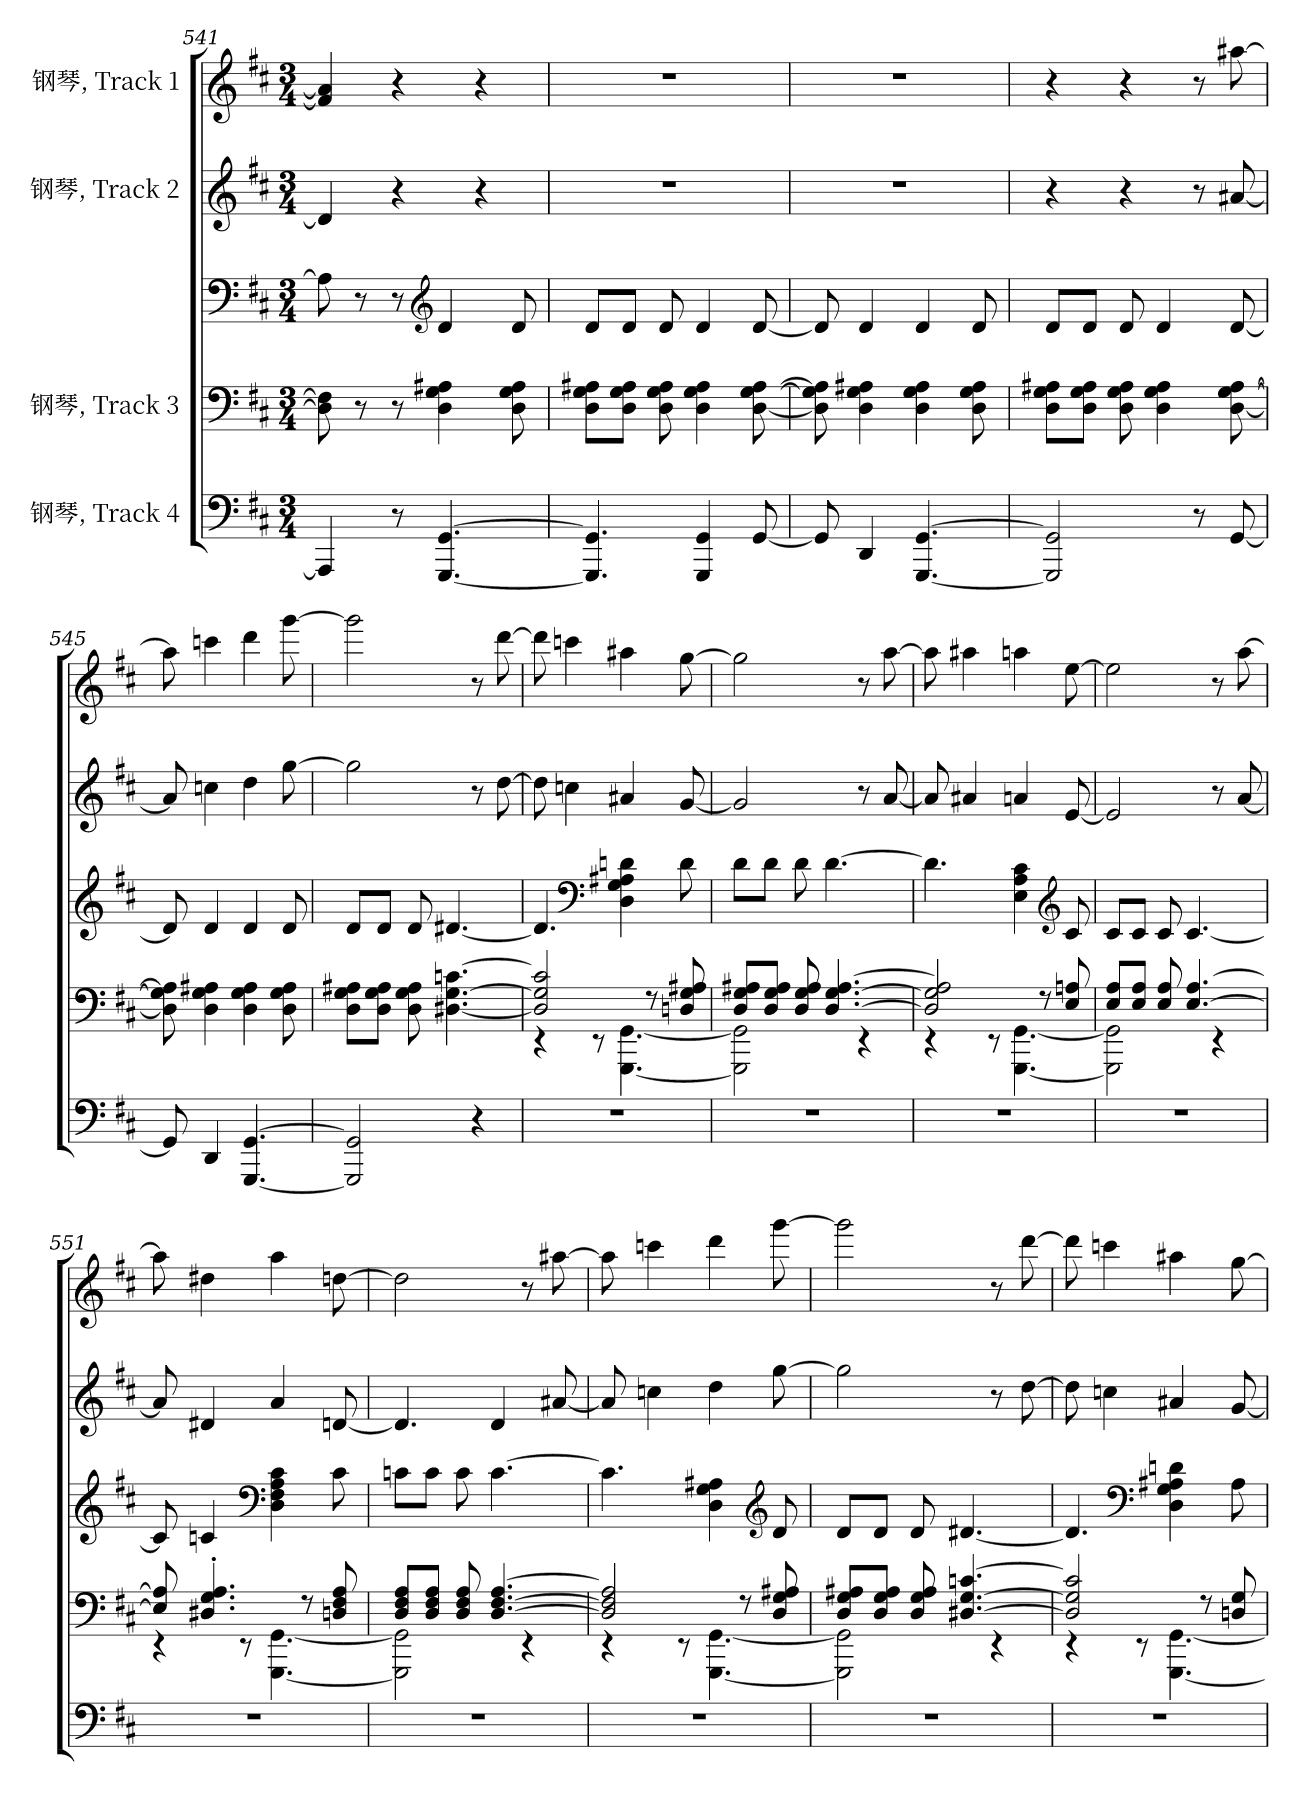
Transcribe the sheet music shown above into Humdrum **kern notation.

**kern	**kern	**kern	**kern	**kern
*part4	*part3	*part3	*part2	*part1
*staff5	*staff4	*staff3	*staff2	*staff1
*I"钢琴, Track 4	*I"钢琴, Track 3	*	*I"钢琴, Track 2	*I"钢琴, Track 1
*clefF4	*clefF4	*clefF4	*clefG2	*clefG2
*k[f#c#]	*k[f#c#]	*k[f#c#]	*k[f#c#]	*k[f#c#]
*M3/4	*M3/4	*M3/4	*M3/4	*M3/4
=541	=541	=541	=541	=541
4AAA#/]	8D\] 8F\]	8A#\]	4d/]	4f/] 4a#/]
.	8r	8r	.	.
8r	8r	8r	4r	4r
*	*	*clefG2	*	*
[4.GGG/ [4.GG/	4D\ 4G\ 4A#X\	4d/	.	.
.	.	.	4r	4r
.	8D\ 8G\ 8A#\	8d/	.	.
=542	=542	=542	=542	=542
4.GGG/] 4.GG/]	8D\ 8G\ 8A#X\L	8d/L	2.r	2.r
.	8D\ 8G\ 8A#\J	8d/J	.	.
.	8D\ 8G\ 8A#\	8d/	.	.
4GGG/ 4GG/	4D\ 4G\ 4A#\	4d/	.	.
[8GG/	[8D\ [8G\ [8A#\	[8d/	.	.
!!LO:PB:g=z
=543	=543	=543	=543	=543
8GG/]	8D\] 8G\] 8A#\]	8d/]	2.r	2.r
4DD/	4D\ 4G\ 4A#X\	4d/	.	.
[4.GGG/ [4.GG/	4D\ 4G\ 4A#\	4d/	.	.
.	8D\ 8G\ 8A#\	8d/	.	.
=544	=544	=544	=544	=544
2GGG/] 2GG/]	8D\ 8G\ 8A#X\L	8d/L	4r	4r
.	8D\ 8G\ 8A#\J	8d/J	.	.
.	8D\ 8G\ 8A#\	8d/	4r	4r
.	4D\ 4G\ 4A#\	4d/	.	.
8r	.	.	8r	8r
[8GG/	[8D\ [8G\ [8A#\	[8d/	[8a#X/	[8aa#X\
=545	=545	=545	=545	=545
8GG/]	8D\] 8G\] 8A#\]	8d/]	8a#/]	8aa#\]
4DD/	4D\ 4G\ 4A#X\	4d/	4ccn\	4cccn\
[4.GGG/ [4.GG/	4D\ 4G\ 4A#\	4d/	4dd\	4ddd\
.	8D\ 8G\ 8A#\	8d/	[8gg\	[8ggg\
=546	=546	=546	=546	=546
2GGG/] 2GG/]	8D\ 8G\ 8A#X\L	8d/L	2gg\]	2ggg\]
.	8D\ 8G\ 8A#\J	8d/J	.	.
.	8D\ 8G\ 8A#\	8d/	.	.
.	[4.D#X\ [4.G\ [4.cn\	[4.d#X/	.	.
4r	.	.	8r	8r
.	.	.	[8dd\	[8ddd\
!!LO:LB:g=z
=547	=547	=547	=547	=547
*	*^	*	*	*
2.r	2D#/] 2G/] 2c/]	4r	4.d#/]	8dd\]	8ddd\]
.	.	.	.	4ccn\	4cccn\
.	.	8r	.	.	.
*	*	*	*clefF4	*	*
.	.	[4.GGG\ [4.GG\	4D\ 4G\ 4A#X\ 4dn\	4a#X/	4aa#X\
.	8r	.	.	.	.
.	8Dn/ 8G/ 8A#X/	.	8d\	[8g/	[8gg\
=548	=548	=548	=548	=548	=548
2.r	8D/ 8G/ 8A#X/L	2GGG\] 2GG\]	8d\L	2g/]	2gg\]
.	8D/ 8G/ 8A#/J	.	8d\J	.	.
.	8D/ 8G/ 8A#/	.	8d\	.	.
.	[4.D/ [4.G/ [4.A#/	.	[4.d\	.	.
.	.	4r	.	8r	8r
.	.	.	.	[8a/	[8aa\
=549	=549	=549	=549	=549	=549
2.r	2D/] 2G/] 2A#/]	4r	4.d\]	8a/]	8aa\]
.	.	.	.	4a#X/	4aa#X\
.	.	8r	.	.	.
.	.	[4.GGG\ [4.GG\	4E\ 4A\ 4c#\	4an/	4aan\
.	8r	.	.	.	.
*	*	*	*clefG2	*	*
.	8E/ 8An/	.	8c#/	[8e/	[8ee\
=550	=550	=550	=550	=550	=550
2.r	8E/ 8A/L	2GGG\] 2GG\]	8c#/L	2e/]	2ee\]
.	8E/ 8A/J	.	8c#/J	.	.
.	8E/ 8A/	.	8c#/	.	.
.	[4.E/ [4.A/	.	[4.c#/	.	.
.	.	4r	.	8r	8r
.	.	.	.	[8a/	[8aa\
!!LO:PB:g=z
=551	=551	=551	=551	=551	=551
2.r	8E/] 8A/]	4r	8c#/]	8a/]	8aa\]
.	4.D#X/' 4.G/' 4.A/'	.	4cn/	4d#X/	4dd#X\
.	.	8r	.	.	.
*	*	*	*clefF4	*	*
.	.	[4.GGG\ [4.GG\	4D\ 4F#\ 4A\ 4c\	4a/	4aa\
.	8r	.	.	.	.
.	8Dn/ 8F#/ 8A/	.	8c\	[8dn/	[8ddn\
=552	=552	=552	=552	=552	=552
2.r	8D/ 8F#/ 8A/L	2GGG\] 2GG\]	8cn\L	4.d/]	2dd\]
.	8D/ 8F#/ 8A/J	.	8c\J	.	.
.	8D/ 8F#/ 8A/	.	8c\	.	.
.	[4.D/ [4.F#/ [4.A/	.	[4.c\	4d/	.
.	.	4r	.	.	8r
.	.	.	.	[8a#X/	[8aa#X\
=553	=553	=553	=553	=553	=553
2.r	2D/] 2F#/] 2A/]	4r	4.c\]	8a#/]	8aa#\]
.	.	.	.	4ccn\	4cccn\
.	.	8r	.	.	.
.	.	[4.GGG\ [4.GG\	4D\ 4G\ 4A#X\	4dd\	4ddd\
.	8r	.	.	.	.
*	*	*	*clefG2	*	*
.	8D/ 8G/ 8A#X/	.	8d/	[8gg\	[8ggg\
=554	=554	=554	=554	=554	=554
2.r	8D/ 8G/ 8A#X/L	2GGG\] 2GG\]	8d/L	2gg\]	2ggg\]
.	8D/ 8G/ 8A#/J	.	8d/J	.	.
.	8D/ 8G/ 8A#/	.	8d/	.	.
.	[4.D#X/ [4.G/ [4.cn/	.	[4.d#X/	.	.
.	.	4r	.	8r	8r
.	.	.	.	[8dd\	[8ddd\
!!LO:LB:g=z
=555	=555	=555	=555	=555	=555
2.r	2D#/] 2G/] 2c/]	4r	4.d#/]	8dd\]	8ddd\]
.	.	.	.	4ccn\	4cccn\
.	.	8r	.	.	.
*	*	*	*clefF4	*	*
.	.	[4.GGG\ [4.GG\	4D\ 4G\ 4A#X\ 4dn\	4a#X/	4aa#X\
.	8r	.	.	.	.
.	8Dn/ 8G/	.	8A#\	[8g/	[8gg\
*	*v	*v	*	*	*
=	=	=	=	=
*-	*-	*-	*-	*-
